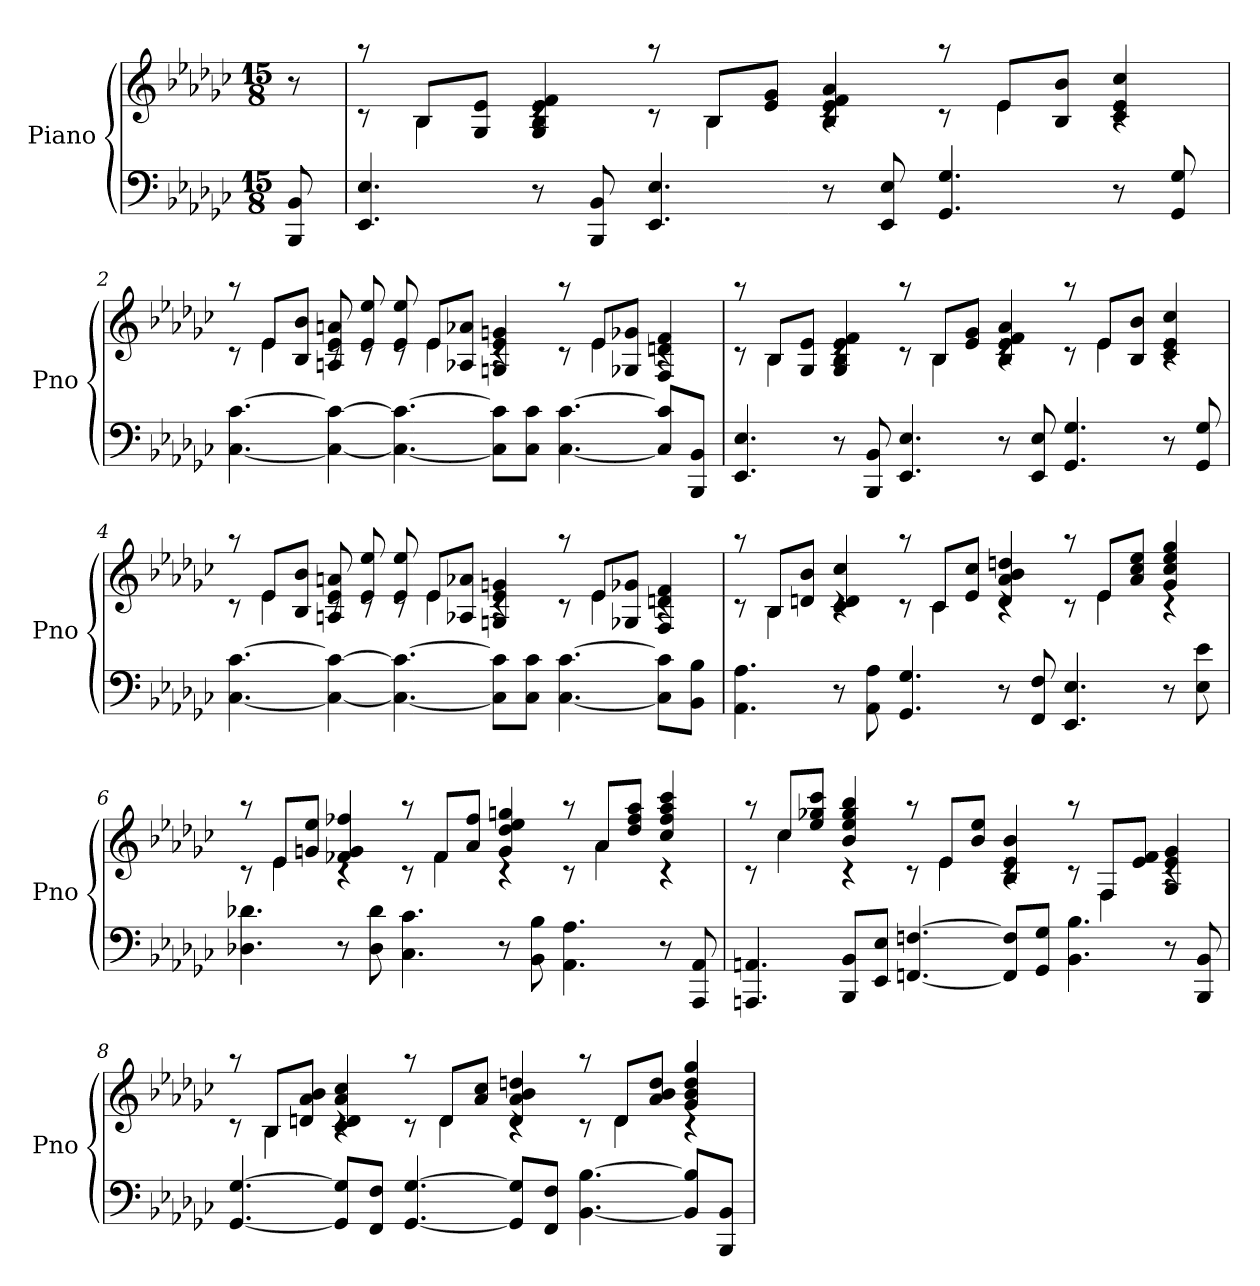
**kern	**kern
*part1	*part1
*staff2	*staff1
*I"Piano	*
*I'Pno	*
*clefF4	*clefG2
*k[b-e-a-d-g-c-]	*k[b-e-a-d-g-c-]
*e-:	*e-:
*M15/8	*M15/8
=	=
8BBB- 8BB-	8r
=1	=1
*	*^
4.EE- 4.E-	8raa	8rc
.	8B-L	4B-
.	8G- 8e-J	.
8r	4G- 4B- 4e- 4f	4rc
8BBB- 8BB-	.	.
4.EE- 4.E-	8raa	8rc
.	8B-L	4B-
.	8e- 8g-J	.
8r	4B- 4e- 4f 4a-	4rc
8EE- 8E-	.	.
4.GG- 4.G-	8raa	8rc
.	8e-L	4e-
.	8B- 8b-J	.
8r	4c- 4e- 4cc-	4rc
8GG- 8G-	.	.
=2	=2	=2
[4.C- [4.c-	8raa	8rc
.	8e-L	4e-
.	8B- 8b-J	.
4C-_ 4c-_	8An 8e- 8an	8rc
.	8e- 8ee-	8rc
4.C-_ 4.c-_	8e- 8ee-	8rc
.	8e-L	4e-
.	8A-X 8a-XJ	.
8C-] 8c-]L	4Gn 4e- 4gn	4rc
8C- 8c-J	.	.
[4.C- [4.c-	8raa	8rc
.	8e-L	4e-
.	8G-X 8g-XJ	.
8C-] 8c-]L	4F 4dn 4f	4rc
8BBB- 8BB-J	.	.
=3	=3	=3
4.EE- 4.E-	8raa	8rc
.	8B-L	4B-
.	8G- 8e-J	.
8r	4G- 4B- 4e- 4f	4rc
8BBB- 8BB-	.	.
4.EE- 4.E-	8raa	8rc
.	8B-L	4B-
.	8e- 8g-J	.
8r	4B- 4e- 4f 4a-	4rc
8EE- 8E-	.	.
4.GG- 4.G-	8raa	8rc
.	8e-L	4e-
.	8B- 8b-J	.
8r	4c- 4e- 4cc-	4rc
8GG- 8G-	.	.
=4	=4	=4
[4.C- [4.c-	8raa	8rc
.	8e-L	4e-
.	8B- 8b-J	.
4C-_ 4c-_	8An 8e- 8an	8rc
.	8e- 8ee-	8rc
4.C-_ 4.c-_	8e- 8ee-	8rc
.	8e-L	4e-
.	8A-X 8a-XJ	.
8C-] 8c-]L	4Gn 4e- 4gn	4rc
8C- 8c-J	.	.
[4.C- [4.c-	8raa	8rc
.	8e-L	4e-
.	8G-X 8g-XJ	.
8C-] 8c-]L	4F 4dn 4f	4rc
8BB- 8B-J	.	.
=5	=5	=5
4.AA- 4.A-	8raa	8rc
.	8B-L	4B-
.	8dn 8b-J	.
8r	4c- 4d 4cc-	4rc
8AA- 8A-	.	.
4.GG- 4.G-	8raa	8rc
.	8c-L	4c-
.	8e- 8cc-J	.
8r	4d 4a- 4b- 4ddn	4rc
8FF 8F	.	.
4.EE- 4.E-	8raa	8rc
.	8e-L	4e-
.	8a- 8cc- 8ee-J	.
8r	4g- 4cc- 4ee- 4gg-	4rc
8E- 8e-	.	.
=6	=6	=6
4.D-X 4.d-X	8raa	8rc
.	8e-L	4e-
.	8gn 8ee-J	.
8r	4f-X 4g 4ff-X	4rc
8D- 8d-	.	.
4.C- 4.c-	8raa	8rc
.	8f-L	4f-
.	8a- 8ff-J	.
8r	4g 4dd- 4ee- 4ggn	4rc
8BB- 8B-	.	.
4.AA- 4.A-	8raa	8rc
.	8a-L	4a-
.	8dd- 8ff- 8aa-J	.
8r	4cc- 4ff- 4aa- 4ccc-	4rc
8AAA- 8AA-	.	.
=7	=7	=7
4.AAAn 4.AAn	8raa	8rc
.	8cc-L	4cc-
.	8ee- 8gg-X 8ccc-J	.
8BBB- 8BB-L	4b- 4ee- 4gg- 4bb-	4rc
8EE- 8E-J	.	.
[4.FFn [4.Fn	8raa	8rc
.	8e-L	4e-
.	8b- 8ee-J	.
8FF] 8F]L	4B- 4e- 4b-	4rc
8GG- 8G-J	.	.
4.BB- 4.B-	8raa	8rc
.	8FL	4F
.	8e- 8fJ	.
8r	4G- 4e- 4g-	4rc
8BBB- 8BB-	.	.
=8	=8	=8
[4.GG- [4.G-	8raa	8rc
.	8B-L	4B-
.	8dn 8a- 8b-J	.
8GG-] 8G-]L	4c- 4d 4a- 4cc-	4rc
8FF 8FJ	.	.
[4.GG- [4.G-	8raa	8rc
.	8dL	4d
.	8a- 8cc-J	.
8GG-] 8G-]L	4d 4a- 4b- 4ddn	4rc
8FF 8FJ	.	.
[4.BB- [4.B-	8raa	8rc
.	8dL	4d
.	8a- 8b- 8ddJ	.
8BB-] 8B-]L	4g- 4b- 4dd 4gg-	4rc
8BBB- 8BB-J	.	.
*	*v	*v
=	=
*-	*-
